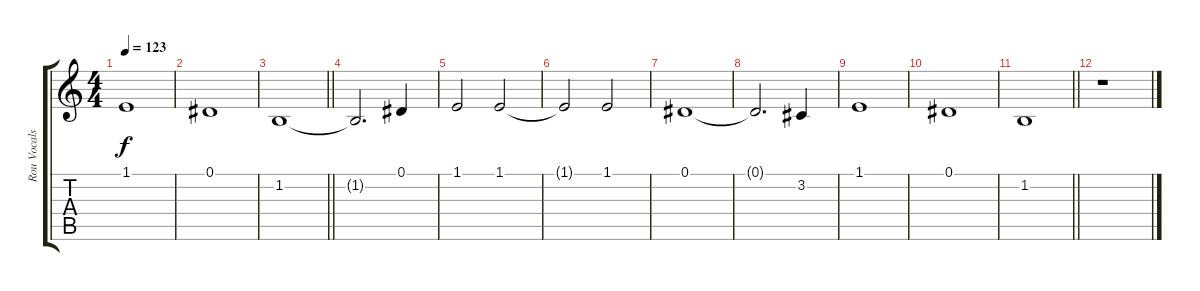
\track ("Rou Vocals" "Rou Vocals") {instrument lead2sawtooth}
\staff {score tabs}
\tuning (Eb4 Bb3 Gb3 Db3 Ab2 Db2) {hide}
\ts (4 4)
\tempo 123
\clef g2
\ks c
1.1.1{dy f} |
0.1.1 |
\barLineRight lightlight
1.2.1 |
1.2{t}.2{d} 0.1.4 |
1.1.2 1.1.2 |
1.1{t}.2 1.1.2 |
0.1.1 |
0.1{t}.2{d} 3.2.4 |
1.1.1 |
0.1.1 |
\barLineRight lightlight
1.2.1 |
r.1
